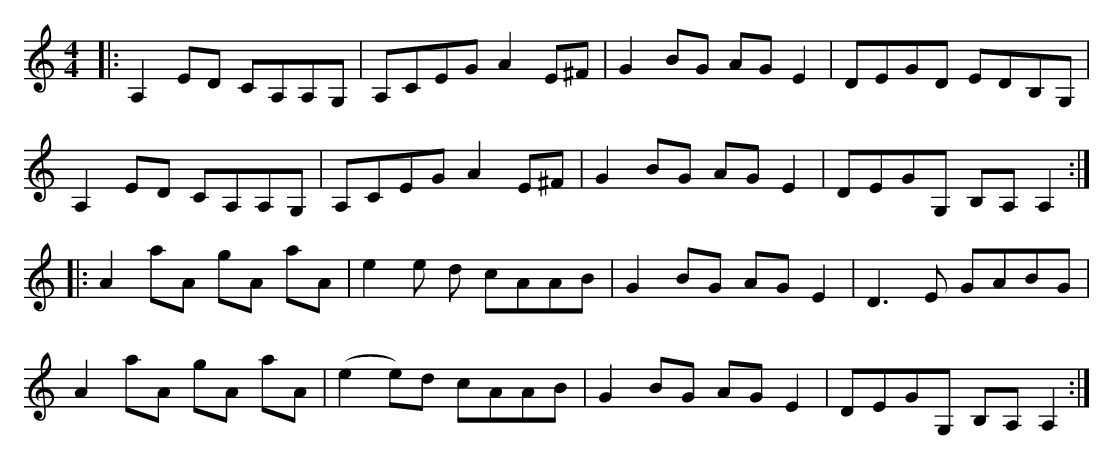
X:1
M:4/4
K:Amin
|:A,2 ED CA,A,G,|A,CEG A2 E^F|G2 BG AG E2|DEGD EDB,G,|
A,2 ED CA,A,G,|A,CEG A2 E^F|G2 BG AG E2|DEGG, B,A, A,2:|
|:A2 aA gA aA|e2 e d cAAB|G2 BG AG E2|D3 E GABG|
A2 aA gA aA|(e2 e)d cAAB|G2 BG AG E2|DEGG, B,A, A,2:|
